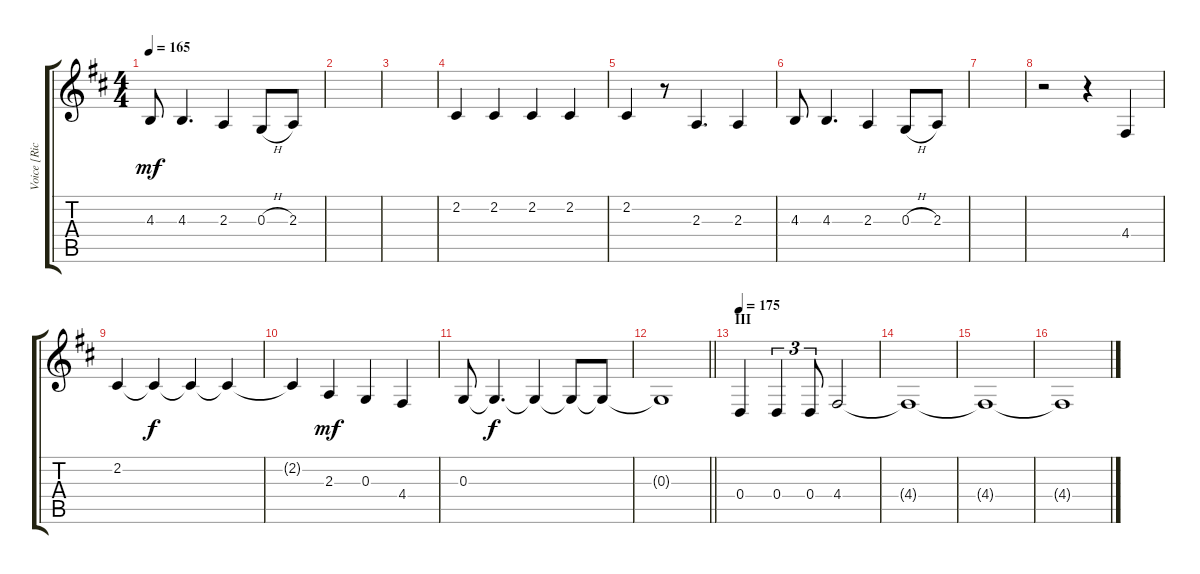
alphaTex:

\track ("Voice [Richard Wright]" "Voice [Ric") {instrument flute}
\staff {score tabs}
\tuning (E4 B3 G3 D3 A2 E2) {hide}
\ts (4 4)
\tempo 165
\clef g2
\ks d
4.3.8{dy mf} 4.3.4{d} 2.3.4 0.3{h}.8 2.3.8 |
|
|
2.2.4 2.2.4 2.2.4 2.2.4 |
2.2.4 r.8 2.3.4{d} 2.3.4 |
4.3.8 4.3.4{d} 2.3.4 0.3{h}.8 2.3.8 |
|
r.2 r.4 4.4.4 |
2.2.4 2.2{t}.4{dy f} 2.2{t}.4 2.2{t}.4 |
2.2{t}.4 2.3.4{dy mf} 0.3.4 4.4.4 |
0.3.8 0.3{t}.4{d dy f} 0.3{t}.4 0.3{t}.8 0.3{t}.8 |
\barLineRight lightlight
0.3{t}.1 |
\section ("" "III")
\tempo 175
0.4.4{volume 16 instrument lead2sawtooth} 0.4.4{tu (3 2)} 0.4.8{tu (3 2)} 4.4.2 |
4.4{t}.1 |
4.4{t}.1 |
4.4{t}.1
